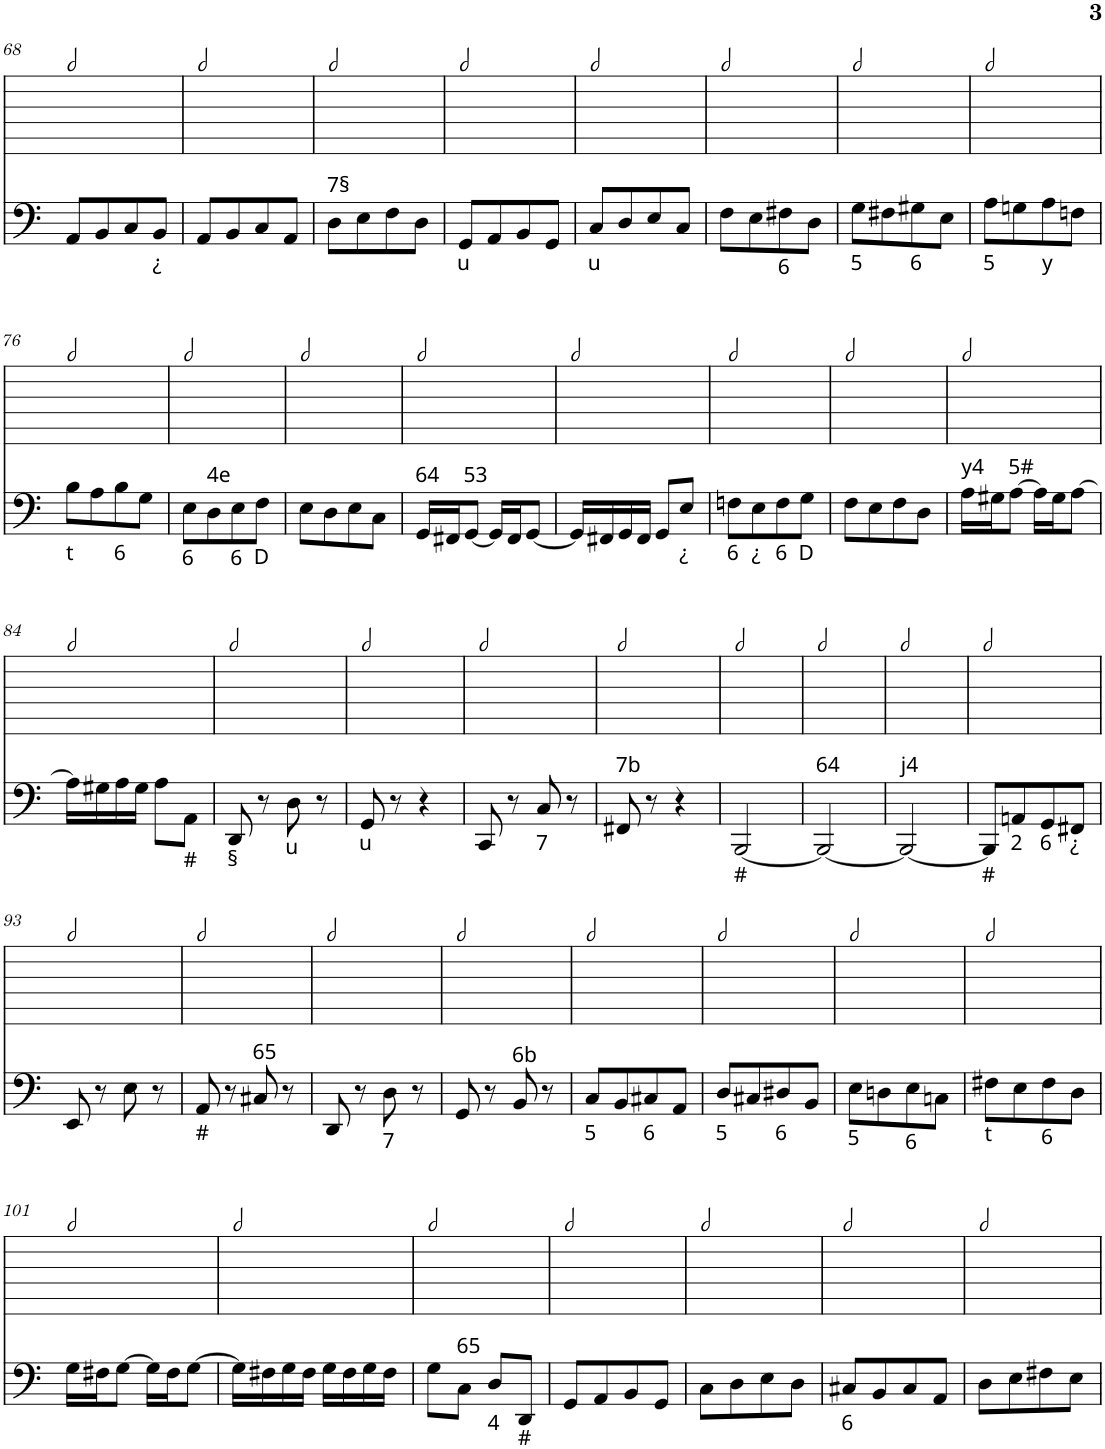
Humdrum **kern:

**kern	**kern
*part2	*part1
*staff2	*staff1
*I"(2)	*I"Lute (tablature)
!!LO:PB:g=z
*clefF4	*
*k[]	*k[]
*M2/4	*M2/4
=68	=68
8AA/L	2r
8BB/	.
8C/	.
!LO:TX:b:t=¿	!
8BB/J	.
=69	=69
8AA/L	2r
8BB/	.
8C/	.
8AA/J	.
=70	=70
!LO:TX:a:t=7§	!
8D\L	2r
8E\	.
8F\	.
8D\J	.
=71	=71
!LO:TX:b:t=u	!
8GG/L	2r
8AA/	.
8BB/	.
8GG/J	.
=72	=72
!LO:TX:b:t=u	!
8C/L	2r
8D/	.
8E/	.
8C/J	.
=73	=73
8F\L	2r
8E\	.
!LO:TX:b:t=6	!
8F#X\	.
8D\J	.
=74	=74
!LO:TX:b:t=5	!
8G\L	2r
8F#X\	.
!LO:TX:b:t=6	!
8G#X\	.
8E\J	.
=75	=75
!LO:TX:b:t=5	!
8A\L	2r
8Gn\	.
!LO:TX:b:t=y	!
8A\	.
8Fn\J	.
!!LO:LB:g=z
=76	=76
!LO:TX:b:t=t	!
8B\L	2r
8A\	.
!LO:TX:b:t=6	!
8B\	.
8G\J	.
=77	=77
!LO:TX:b:t=6	!
8E\L	2r
!LO:TX:a:t=4e	!
8D\	.
!LO:TX:b:t=6	!
8E\	.
!LO:TX:b:t=D	!
8F\J	.
=78	=78
8E\L	2r
8D\	.
8E\	.
8C\J	.
=79	=79
!LO:TX:a:t=64	!
16GG/LL	2r
16FF#X/J	.
!LO:TX:a:t=53	!
[8GG/J	.
16GG/LL]	.
16FF#/J	.
[8GG/J	.
=80	=80
16GG/LL]	2r
16FF#X/	.
16GG/	.
16FF#/JJ	.
8GG/L	.
!LO:TX:b:t=¿	!
8E/J	.
=81	=81
!LO:TX:b:t=6	!
8Fn\L	2r
!LO:TX:b:t=¿	!
8E\	.
!LO:TX:b:t=6	!
8F\	.
!LO:TX:b:t=D	!
8G\J	.
=82	=82
8F\L	2r
8E\	.
8F\	.
8D\J	.
=83	=83
!LO:TX:a:t=y4	!
16A\LL	2r
16G#X\J	.
!LO:TX:a:t=5#	!
[8A\J	.
16A\LL]	.
16G#\J	.
[8A\J	.
!!LO:LB:g=z
=84	=84
16A\LL]	2r
16G#X\	.
16A\	.
16G#\JJ	.
8A\L	.
!LO:TX:b:t=#	!
8AA\J	.
=85	=85
!LO:TX:b:t=§	!
8DD/	2r
8r	.
!LO:TX:b:t=u	!
8D\	.
8r	.
=86	=86
!LO:TX:b:t=u	!
8GG/	2r
8r	.
4r	.
=87	=87
8CC/	2r
8r	.
!LO:TX:b:t=7	!
8C/	.
8r	.
=88	=88
!LO:TX:a:t=7b	!
8FF#X/	2r
8r	.
4r	.
=89	=89
!LO:TX:b:t=#	!
[2BBB/	2r
=90	=90
!LO:TX:a:t=64	!
2BBB/_	2r
=91	=91
!LO:TX:a:t=j4	!
2BBB/_	2r
=92	=92
!LO:TX:b:t=#	!
8BBB/L]	2r
!LO:TX:b:t=2	!
8AAn/	.
!LO:TX:b:t=6	!
8GG/	.
!LO:TX:b:t=¿	!
8FF#X/J	.
!!LO:LB:g=z
=93	=93
8EE/	2r
8r	.
8E\	.
8r	.
=94	=94
!LO:TX:b:t=#	!
8AA/	2r
8r	.
!LO:TX:a:t=65	!
8C#X/	.
8r	.
=95	=95
8DD/	2r
8r	.
!LO:TX:b:t=7	!
8D\	.
8r	.
=96	=96
8GG/	2r
8r	.
!LO:TX:a:t=6b	!
8BB/	.
8r	.
=97	=97
!LO:TX:b:t=5	!
8C/L	2r
8BB/	.
!LO:TX:b:t=6	!
8C#X/	.
8AA/J	.
=98	=98
!LO:TX:b:t=5	!
8D/L	2r
8C#X/	.
!LO:TX:b:t=6	!
8D#X/	.
8BB/J	.
=99	=99
!LO:TX:b:t=5	!
8E\L	2r
8Dn\	.
!LO:TX:b:t=6	!
8E\	.
8Cn\J	.
=100	=100
!LO:TX:b:t=t	!
8F#X\L	2r
8E\	.
!LO:TX:b:t=6	!
8F#\	.
8D\J	.
!!LO:LB:g=z
=101	=101
16G\LL	2r
16F#X\J	.
[8G\J	.
16G\LL]	.
16F#\J	.
[8G\J	.
=102	=102
16G\LL]	2r
16F#X\	.
16G\	.
16F#\JJ	.
16G\LL	.
16F#\	.
16G\	.
16F#\JJ	.
=103	=103
8G\L	2r
!LO:TX:a:t=65	!
8C\J	.
!LO:TX:b:t=4	!
8D/L	.
!LO:TX:b:t=#	!
8DD/J	.
=104	=104
8GG/L	2r
8AA/	.
8BB/	.
8GG/J	.
=105	=105
8C\L	2r
8D\	.
8E\	.
8D\J	.
=106	=106
!LO:TX:b:t=6	!
8C#X/L	2r
8BB/	.
8C#/	.
8AA/J	.
=107	=107
8D\L	2r
8E\	.
8F#X\	.
8E\J	.
=	=
*-	*-
